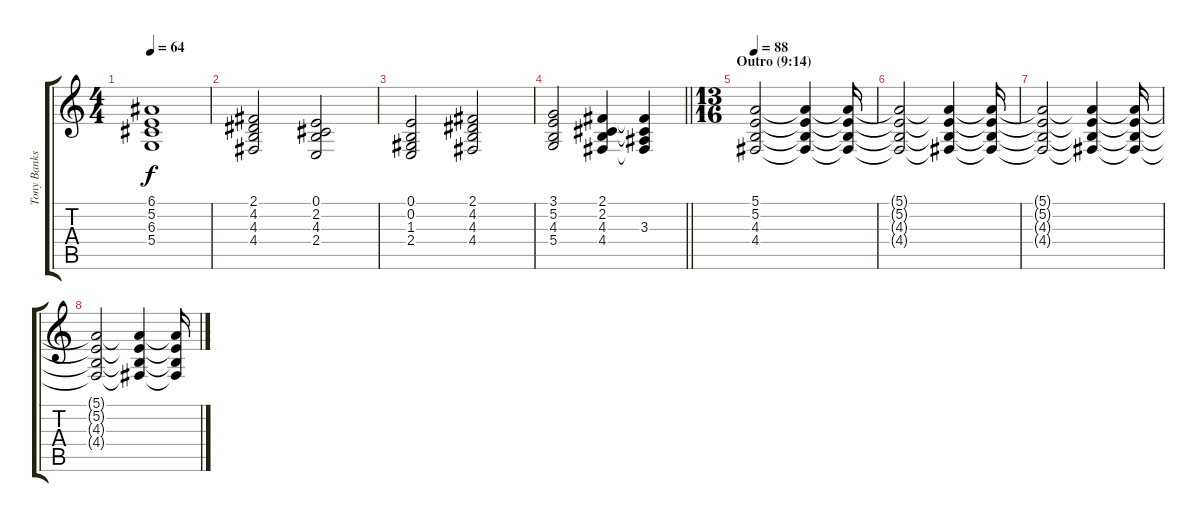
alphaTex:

\track ("Tony Banks (organ)" "Tony Banks") {instrument drawbarorgan}
\staff {score tabs}
\tuning (E4 B3 G3 D3 A2 E2) {hide}
\ts (4 4)
\tempo 64
\clef g2
\ks c
(6.1 5.2 6.3 5.4).1{dy f} |
(2.1 4.2 4.3 4.4).2 (0.1 2.2 4.3 2.4).2 |
(0.1 0.2 1.3 2.4).2 (2.1 4.2 4.3 4.4).2 |
\barLineRight lightlight
(3.1 5.2 4.3 5.4).2 (2.1 2.2 4.3 4.4).4 (2.1{t} 2.2{t} 3.3 4.4{t}).4 |
\ts (13 16)
\section ("" "Outro (9:14)")
\tempo 88
(5.1 5.2 4.3 4.4).2 (5.1{t} 5.2{t} 4.3{t} 4.4{t}).4 (5.1{t} 5.2{t} 4.3{t} 4.4{t}).16 |
(5.1{t} 5.2{t} 4.3{t} 4.4{t}).2 (5.1{t} 5.2{t} 4.3{t} 4.4{t}).4 (5.1{t} 5.2{t} 4.3{t} 4.4{t}).16 |
(5.1{t} 5.2{t} 4.3{t} 4.4{t}).2{volume 0} (5.1{t} 5.2{t} 4.3{t} 4.4{t}).4 (5.1{t} 5.2{t} 4.3{t} 4.4{t}).16 |
(5.1{t} 5.2{t} 4.3{t} 4.4{t}).2 (5.1{t} 5.2{t} 4.3{t} 4.4{t}).4 (5.1{t} 5.2{t} 4.3{t} 4.4{t}).16
